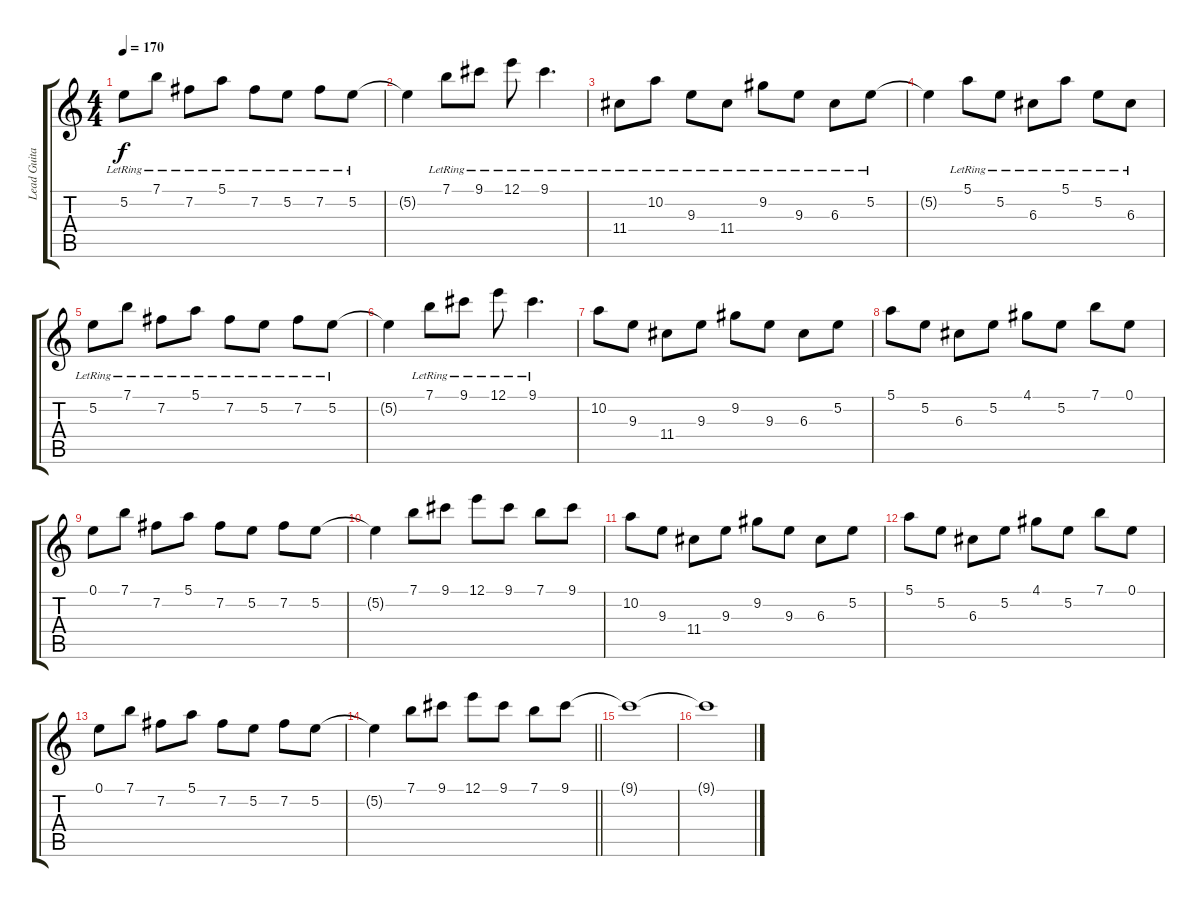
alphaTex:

\track ("Lead Guitar" "Lead Guita") {instrument distortionguitar}
\staff {score tabs}
\tuning (E4 B3 G3 D3 A2 E2) {hide}
\ts (4 4)
\tempo 170
\clef g2
\ks c
5.2{lr}.8{dy f} 7.1{lr}.8 7.2{lr}.8 5.1{lr}.8 7.2{lr}.8 5.2{lr}.8 7.2{lr}.8 5.2{lr}.8 |
5.2{t}.4 7.1{lr}.8 9.1{lr}.8 12.1{lr}.8 9.1{lr}.4{d} |
11.4{lr}.8 10.2{lr}.8 9.3{lr}.8 11.4{lr}.8 9.2{lr}.8 9.3{lr}.8 6.3{lr}.8 5.2{lr}.8 |
5.2{t}.4 5.1{lr}.8 5.2{lr}.8 6.3{lr}.8 5.1{lr}.8 5.2{lr}.8 6.3{lr}.8 |
5.2{lr}.8 7.1{lr}.8 7.2{lr}.8 5.1{lr}.8 7.2{lr}.8 5.2{lr}.8 7.2{lr}.8 5.2{lr}.8 |
5.2{t}.4 7.1{lr}.8 9.1{lr}.8 12.1{lr}.8 9.1{lr}.4{d} |
10.2.8 9.3.8 11.4.8 9.3.8 9.2.8 9.3.8 6.3.8 5.2.8 |
5.1.8 5.2.8 6.3.8 5.2.8 4.1.8 5.2.8 7.1.8 0.1.8 |
0.1.8 7.1.8 7.2.8 5.1.8 7.2.8 5.2.8 7.2.8 5.2.8 |
5.2{t}.4 7.1.8 9.1.8 12.1.8 9.1.8 7.1.8 9.1.8 |
10.2.8 9.3.8 11.4.8 9.3.8 9.2.8 9.3.8 6.3.8 5.2.8 |
5.1.8 5.2.8 6.3.8 5.2.8 4.1.8 5.2.8 7.1.8 0.1.8 |
0.1.8 7.1.8 7.2.8 5.1.8 7.2.8 5.2.8 7.2.8 5.2.8 |
\barLineRight lightlight
5.2{t}.4 7.1.8 9.1.8 12.1.8 9.1.8 7.1.8 9.1.8 |
\section ("" "")
9.1{t}.1 |
9.1{t}.1
